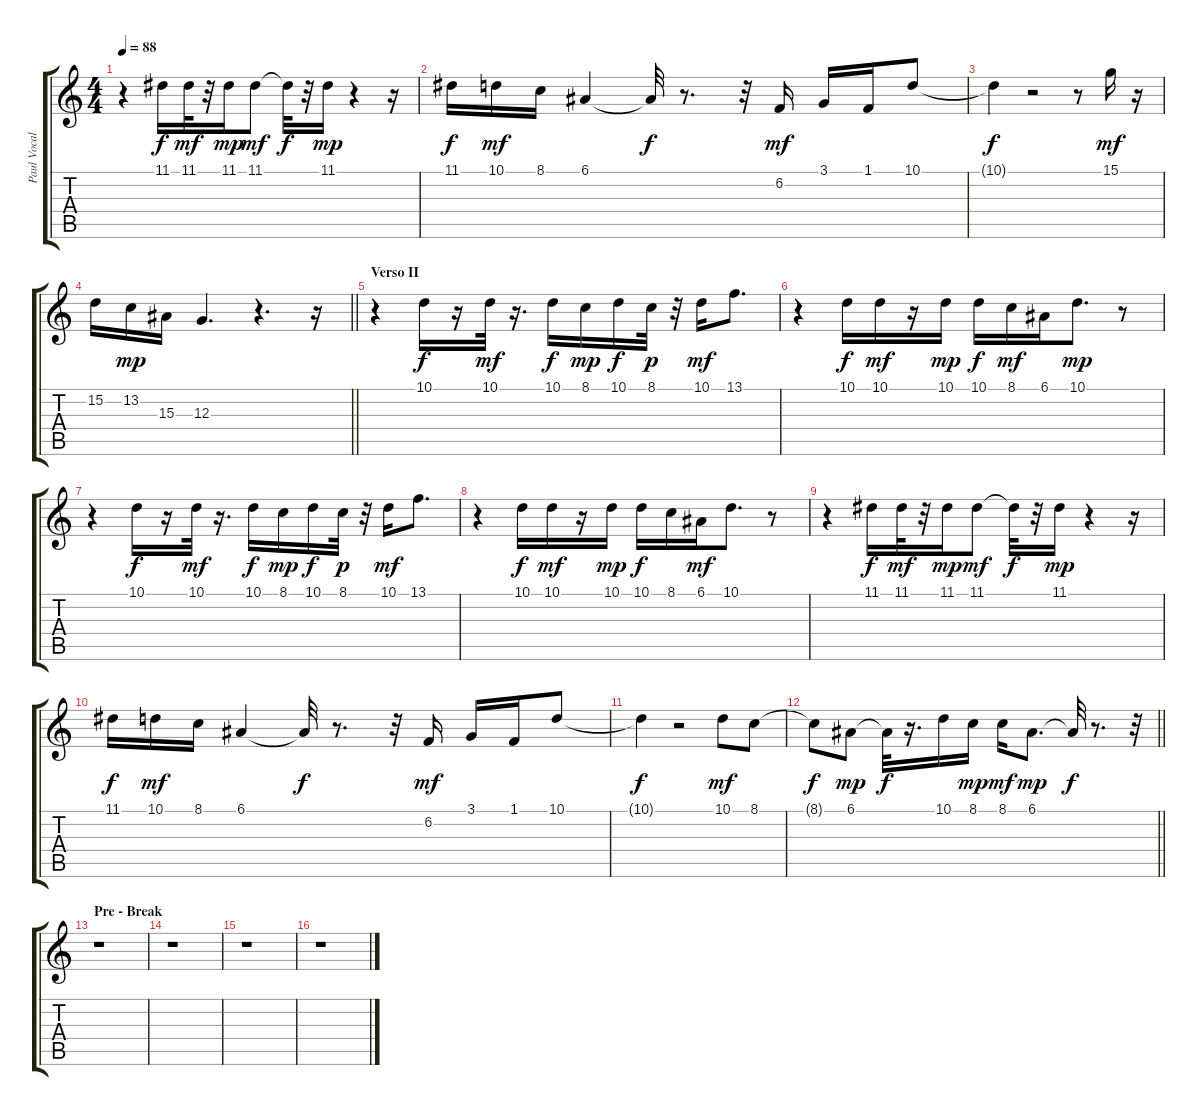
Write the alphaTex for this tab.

\track ("Paul Vocals" "Paul Vocal") {instrument flute}
\staff {score tabs}
\tuning (E4 B3 G3 D3 A2 E2) {hide}
\ts (4 4)
\tempo 88
\clef g2
\ks c
r.4{dy mf} 11.1.16{dy f} 11.1.32{dy mf} r.32 11.1.16{dy mp} 11.1.8{dy mf} 11.1{t}.32{dy f} r.32 11.1.16{dy mp} r.4 r.16 |
11.1.16{dy f} 10.1.16{dy mf} 8.1.16 6.1.4 6.1{t}.32{dy f} r.8{d} r.32 6.2.16{dy mf} 3.1.16 1.1.16 10.1.8 |
10.1{t}.4{dy f} r.2 r.8 15.1.16{dy mf} r.16 |
\barLineRight lightlight
15.2.16 13.2.16{dy mp} 15.3.16 12.3.4{d} r.4{d} r.16 |
\section ("" "Verso II")
r.4 10.1.16{dy f} r.16 10.1.32{dy mf} r.16{d} 10.1.16{dy f} 8.1.16{dy mp} 10.1.16{dy f} 8.1.32{dy p} r.32 10.1.16{dy mf} 13.1.8{d} |
r.4 10.1.16{dy f} 10.1.16{dy mf} r.16 10.1.16{dy mp} 10.1.16{dy f} 8.1.16{dy mf} 6.1.16 10.1.8{d dy mp} r.8 |
r.4 10.1.16{dy f} r.16 10.1.32{dy mf} r.16{d} 10.1.16{dy f} 8.1.16{dy mp} 10.1.16{dy f} 8.1.32{dy p} r.32 10.1.16{dy mf} 13.1.8{d} |
r.4 10.1.16{dy f} 10.1.16{dy mf} r.16 10.1.16{dy mp} 10.1.16{dy f} 8.1.16 6.1.16{dy mf} 10.1.8{d} r.8 |
r.4 11.1.16{dy f} 11.1.32{dy mf} r.32 11.1.16{dy mp} 11.1.8{dy mf} 11.1{t}.32{dy f} r.32 11.1.16{dy mp} r.4 r.16 |
11.1.16{dy f} 10.1.16{dy mf} 8.1.16 6.1.4 6.1{t}.32{dy f} r.8{d} r.32 6.2.16{dy mf} 3.1.16 1.1.16 10.1.8 |
10.1{t}.4{dy f} r.2 10.1.8{dy mf} 8.1.8 |
\barLineRight lightlight
8.1{t}.8{dy f} 6.1.8{dy mp} 6.1{t}.32{dy f} r.16{d} 10.1.16 8.1.16{dy mp} 8.1.16{dy mf} 6.1.8{d dy mp} 6.1{t}.32{dy f} r.8{d} r.32 |
\section ("" "Pre - Break")
r.1 |
r.1 |
r.1 |
r.1
